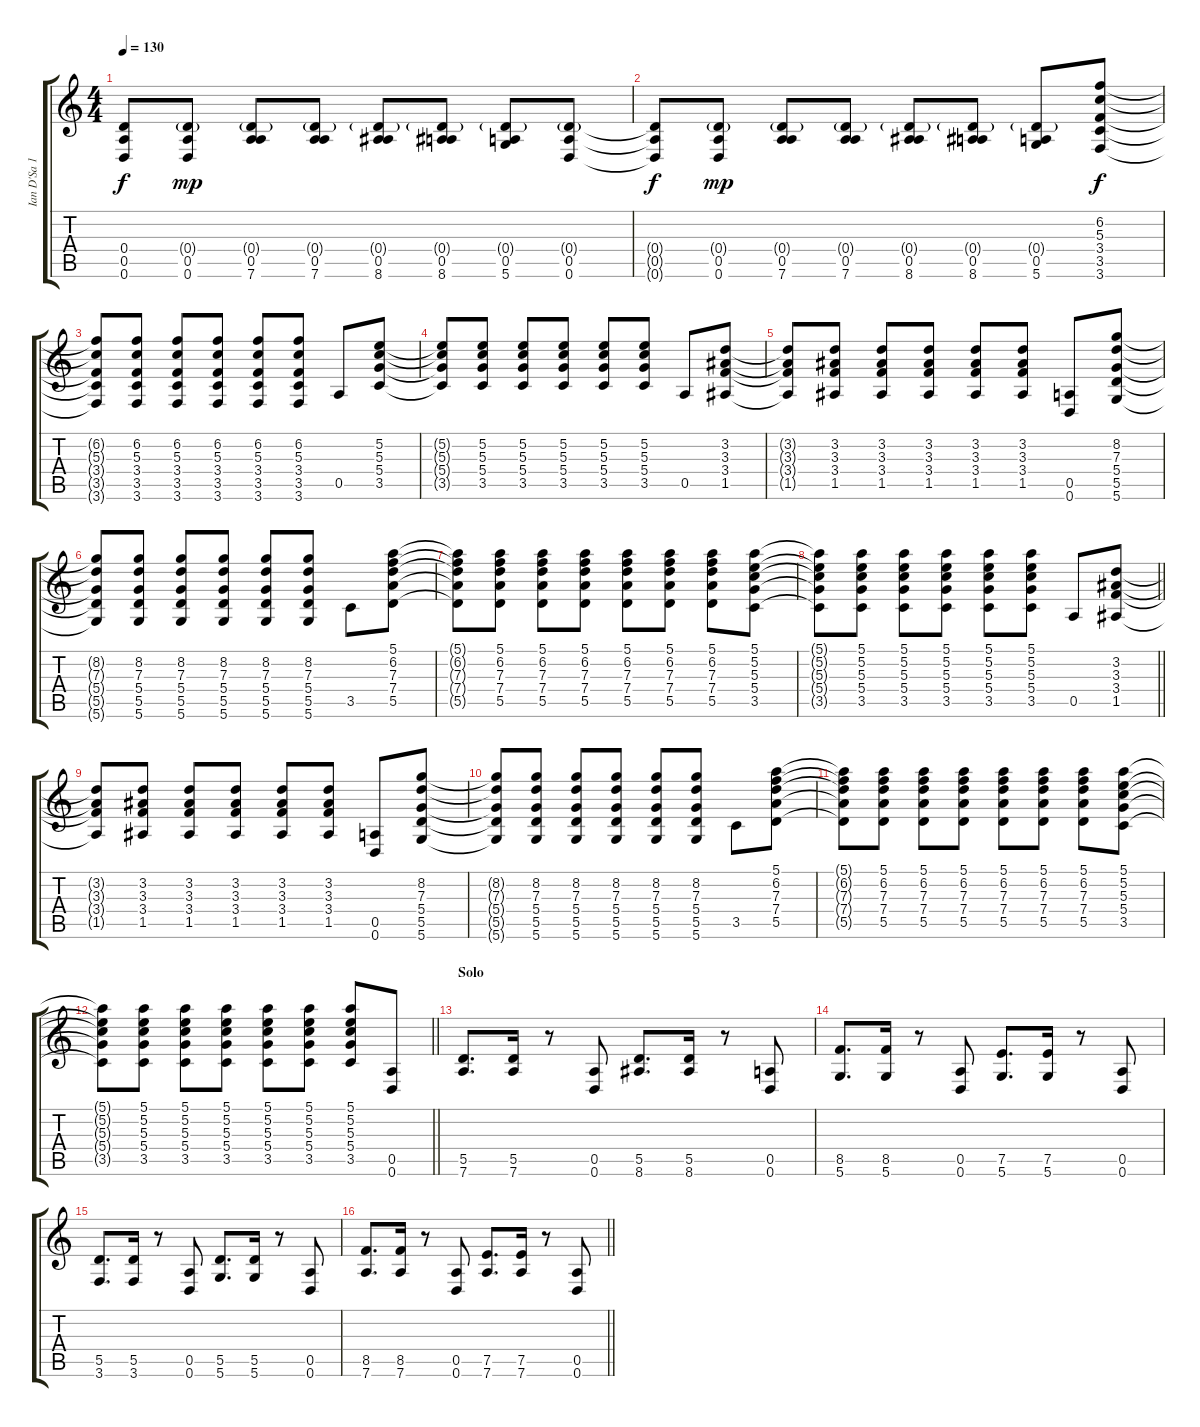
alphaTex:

\track ("Ian D'Sa 1" "Ian D'Sa 1") {instrument overdrivenguitar}
\staff {score tabs}
\tuning (E4 B3 G3 D3 A2 D2) {hide}
\ts (4 4)
\tempo 130
\clef g2
\ks c
(0.4{t} 0.5{t} 0.6{t}).8{dy f} (0.4{g} 0.5 0.6).8{dy mp} (0.4{g} 0.5 7.6).8 (0.4{g} 0.5 7.6).8 (0.4{g} 0.5 8.6).8 (0.4{g} 0.5 8.6).8 (0.4{g} 0.5 5.6).8 (0.4{g} 0.5 0.6).8 |
(0.4{t} 0.5{t} 0.6{t}).8{dy f} (0.4{g} 0.5 0.6).8{dy mp} (0.4{g} 0.5 7.6).8 (0.4{g} 0.5 7.6).8 (0.4{g} 0.5 8.6).8 (0.4{g} 0.5 8.6).8 (0.4{g} 0.5 5.6).8 (6.2 5.3 3.4 3.5 3.6).8{dy f} |
(6.2{t} 5.3{t} 3.4{t} 3.5{t} 3.6{t}).8 (6.2 5.3 3.4 3.5 3.6).8 (6.2 5.3 3.4 3.5 3.6).8 (6.2 5.3 3.4 3.5 3.6).8 (6.2 5.3 3.4 3.5 3.6).8 (6.2 5.3 3.4 3.5 3.6).8 0.5.8 (5.2 5.3 5.4 3.5).8 |
(5.2{t} 5.3{t} 5.4{t} 3.5{t}).8 (5.2 5.3 5.4 3.5).8 (5.2 5.3 5.4 3.5).8 (5.2 5.3 5.4 3.5).8 (5.2 5.3 5.4 3.5).8 (5.2 5.3 5.4 3.5).8 0.5.8 (3.2 3.3 3.4 1.5).8 |
(3.2{t} 3.3{t} 3.4{t} 1.5{t}).8 (3.2 3.3 3.4 1.5).8 (3.2 3.3 3.4 1.5).8 (3.2 3.3 3.4 1.5).8 (3.2 3.3 3.4 1.5).8 (3.2 3.3 3.4 1.5).8 (0.5 0.6).8 (8.2 7.3 5.4 5.5 5.6).8 |
(8.2{t} 7.3{t} 5.4{t} 5.5{t} 5.6{t}).8 (8.2 7.3 5.4 5.5 5.6).8 (8.2 7.3 5.4 5.5 5.6).8 (8.2 7.3 5.4 5.5 5.6).8 (8.2 7.3 5.4 5.5 5.6).8 (8.2 7.3 5.4 5.5 5.6).8 3.5.8 (5.1 6.2 7.3 7.4 5.5).8 |
(5.1{t} 6.2{t} 7.3{t} 7.4{t} 5.5{t}).8 (5.1 6.2 7.3 7.4 5.5).8 (5.1 6.2 7.3 7.4 5.5).8 (5.1 6.2 7.3 7.4 5.5).8 (5.1 6.2 7.3 7.4 5.5).8 (5.1 6.2 7.3 7.4 5.5).8 (5.1 6.2 7.3 7.4 5.5).8 (5.1 5.2 5.3 5.4 3.5).8 |
\barLineRight lightlight
(5.1{t} 5.2{t} 5.3{t} 5.4{t} 3.5{t}).8 (5.1 5.2 5.3 5.4 3.5).8 (5.1 5.2 5.3 5.4 3.5).8 (5.1 5.2 5.3 5.4 3.5).8 (5.1 5.2 5.3 5.4 3.5).8 (5.1 5.2 5.3 5.4 3.5).8 0.5.8 (3.2 3.3 3.4 1.5).8 |
(3.2{t} 3.3{t} 3.4{t} 1.5{t}).8 (3.2 3.3 3.4 1.5).8 (3.2 3.3 3.4 1.5).8 (3.2 3.3 3.4 1.5).8 (3.2 3.3 3.4 1.5).8 (3.2 3.3 3.4 1.5).8 (0.5 0.6).8 (8.2 7.3 5.4 5.5 5.6).8 |
(8.2{t} 7.3{t} 5.4{t} 5.5{t} 5.6{t}).8 (8.2 7.3 5.4 5.5 5.6).8 (8.2 7.3 5.4 5.5 5.6).8 (8.2 7.3 5.4 5.5 5.6).8 (8.2 7.3 5.4 5.5 5.6).8 (8.2 7.3 5.4 5.5 5.6).8 3.5.8 (5.1 6.2 7.3 7.4 5.5).8 |
(5.1{t} 6.2{t} 7.3{t} 7.4{t} 5.5{t}).8 (5.1 6.2 7.3 7.4 5.5).8 (5.1 6.2 7.3 7.4 5.5).8 (5.1 6.2 7.3 7.4 5.5).8 (5.1 6.2 7.3 7.4 5.5).8 (5.1 6.2 7.3 7.4 5.5).8 (5.1 6.2 7.3 7.4 5.5).8 (5.1 5.2 5.3 5.4 3.5).8 |
\barLineRight lightlight
(5.1{t} 5.2{t} 5.3{t} 5.4{t} 3.5{t}).8 (5.1 5.2 5.3 5.4 3.5).8 (5.1 5.2 5.3 5.4 3.5).8 (5.1 5.2 5.3 5.4 3.5).8 (5.1 5.2 5.3 5.4 3.5).8 (5.1 5.2 5.3 5.4 3.5).8 (5.1 5.2 5.3 5.4 3.5).8 (0.5 0.6).8 |
\section ("" "Solo")
(5.5 7.6).8{d volume 10} (5.5 7.6).16 r.8 (0.5 0.6).8 (5.5 8.6).8{d} (5.5 8.6).16 r.8 (0.5 0.6).8 |
(8.5 5.6).8{d} (8.5 5.6).16 r.8 (0.5 0.6).8 (7.5 5.6).8{d} (7.5 5.6).16 r.8 (0.5 0.6).8 |
(5.5 3.6).8{d} (5.5 3.6).16 r.8 (0.5 0.6).8 (5.5 5.6).8{d} (5.5 5.6).16 r.8 (0.5 0.6).8 |
\barLineRight lightlight
(8.5 7.6).8{d} (8.5 7.6).16 r.8 (0.5 0.6).8 (7.5 7.6).8{d} (7.5 7.6).16 r.8 (0.5 0.6).8
